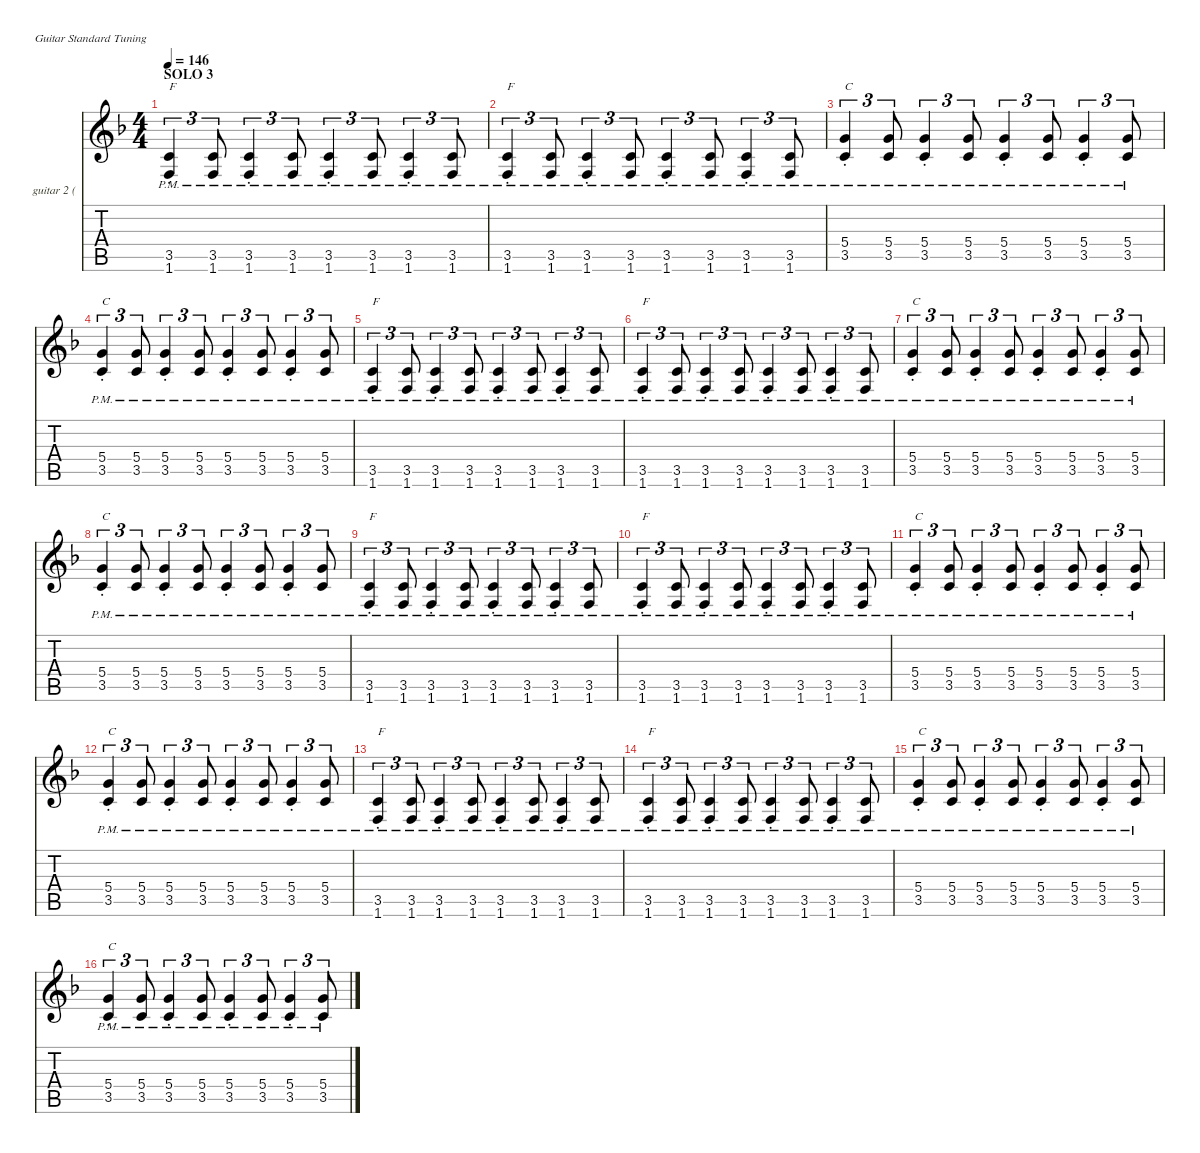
\defaultSystemsLayout 4
\hideDynamics
\bracketExtendMode nobrackets
\firstSystemTrackNameOrientation horizontal
\otherSystemsTrackNameOrientation horizontal
\track ("guitar 2 (rhythm distorted)" "guitar 2 (") {instrument electricguitarclean}
\staff {score tabs}
\tuning (E4 B3 G3 D3 A2 E2)
\ts (4 4)
\section ("" "SOLO 3")
\tempo 146
\clef g2
\scale
1.13648
\ks f
(1.6{pm st} 3.5{pm st}).4{tu (3 2) txt "F" dy mf} (3.5{pm} 1.6{pm}).8{tu (3 2)} (1.6{pm st} 3.5{pm st}).4{tu (3 2)} (3.5{pm} 1.6{pm}).8{tu (3 2)} (1.6{pm st} 3.5{pm st}).4{tu (3 2)} (3.5{pm} 1.6{pm}).8{tu (3 2)} (1.6{pm st} 3.5{pm st}).4{tu (3 2)} (3.5{pm} 1.6{pm}).8{tu (3 2)} |
\scale
0.954505 (1.6{pm st} 3.5{pm st}).4{tu (3 2) txt "F"} (3.5{pm} 1.6{pm}).8{tu (3 2)} (1.6{pm st} 3.5{pm st}).4{tu (3 2)} (3.5{pm} 1.6{pm}).8{tu (3 2)} (1.6{pm st} 3.5{pm st}).4{tu (3 2)} (3.5{pm} 1.6{pm}).8{tu (3 2)} (1.6{pm st} 3.5{pm st}).4{tu (3 2)} (3.5{pm} 1.6{pm}).8{tu (3 2)} |
\scale
0.954505 (3.5{pm st} 5.4{pm st}).4{tu (3 2) txt "C"} (3.5{pm} 5.4{pm}).8{tu (3 2)} (3.5{pm st} 5.4{pm st}).4{tu (3 2)} (3.5{pm} 5.4{pm}).8{tu (3 2)} (3.5{pm st} 5.4{pm st}).4{tu (3 2)} (3.5{pm} 5.4{pm}).8{tu (3 2)} (3.5{pm st} 5.4{pm st}).4{tu (3 2)} (3.5{pm} 5.4{pm}).8{tu (3 2)} |
\scale
0.954505 (3.5{pm st} 5.4{pm st}).4{tu (3 2) txt "C"} (3.5{pm} 5.4{pm}).8{tu (3 2)} (3.5{pm st} 5.4{pm st}).4{tu (3 2)} (3.5{pm} 5.4{pm}).8{tu (3 2)} (3.5{pm st} 5.4{pm st}).4{tu (3 2)} (3.5{pm} 5.4{pm}).8{tu (3 2)} (3.5{pm st} 5.4{pm st}).4{tu (3 2)} (3.5{pm} 5.4{pm}).8{tu (3 2)} |
\scale
1.14043 (1.6{pm st} 3.5{pm st}).4{tu (3 2) txt "F"} (3.5{pm} 1.6{pm}).8{tu (3 2)} (1.6{pm st} 3.5{pm st}).4{tu (3 2)} (3.5{pm} 1.6{pm}).8{tu (3 2)} (1.6{pm st} 3.5{pm st}).4{tu (3 2)} (3.5{pm} 1.6{pm}).8{tu (3 2)} (1.6{pm st} 3.5{pm st}).4{tu (3 2)} (3.5{pm} 1.6{pm}).8{tu (3 2)} |
\scale
0.953189 (1.6{pm st} 3.5{pm st}).4{tu (3 2) txt "F"} (3.5{pm} 1.6{pm}).8{tu (3 2)} (1.6{pm st} 3.5{pm st}).4{tu (3 2)} (3.5{pm} 1.6{pm}).8{tu (3 2)} (1.6{pm st} 3.5{pm st}).4{tu (3 2)} (3.5{pm} 1.6{pm}).8{tu (3 2)} (1.6{pm st} 3.5{pm st}).4{tu (3 2)} (3.5{pm} 1.6{pm}).8{tu (3 2)} |
\scale
0.953189 (3.5{pm st} 5.4{pm st}).4{tu (3 2) txt "C"} (3.5{pm} 5.4{pm}).8{tu (3 2)} (3.5{pm st} 5.4{pm st}).4{tu (3 2)} (3.5{pm} 5.4{pm}).8{tu (3 2)} (3.5{pm st} 5.4{pm st}).4{tu (3 2)} (3.5{pm} 5.4{pm}).8{tu (3 2)} (3.5{pm st} 5.4{pm st}).4{tu (3 2)} (3.5{pm} 5.4{pm}).8{tu (3 2)} |
\scale
0.953189 (3.5{pm st} 5.4{pm st}).4{tu (3 2) txt "C"} (3.5{pm} 5.4{pm}).8{tu (3 2)} (3.5{pm st} 5.4{pm st}).4{tu (3 2)} (3.5{pm} 5.4{pm}).8{tu (3 2)} (3.5{pm st} 5.4{pm st}).4{tu (3 2)} (3.5{pm} 5.4{pm}).8{tu (3 2)} (3.5{pm st} 5.4{pm st}).4{tu (3 2)} (3.5{pm} 5.4{pm}).8{tu (3 2)} |
\scale
1.14043 (1.6{pm st} 3.5{pm st}).4{tu (3 2) txt "F"} (3.5{pm} 1.6{pm}).8{tu (3 2)} (1.6{pm st} 3.5{pm st}).4{tu (3 2)} (3.5{pm} 1.6{pm}).8{tu (3 2)} (1.6{pm st} 3.5{pm st}).4{tu (3 2)} (3.5{pm} 1.6{pm}).8{tu (3 2)} (1.6{pm st} 3.5{pm st}).4{tu (3 2)} (3.5{pm} 1.6{pm}).8{tu (3 2)} |
\scale
0.953189 (1.6{pm st} 3.5{pm st}).4{tu (3 2) txt "F"} (3.5{pm} 1.6{pm}).8{tu (3 2)} (1.6{pm st} 3.5{pm st}).4{tu (3 2)} (3.5{pm} 1.6{pm}).8{tu (3 2)} (1.6{pm st} 3.5{pm st}).4{tu (3 2)} (3.5{pm} 1.6{pm}).8{tu (3 2)} (1.6{pm st} 3.5{pm st}).4{tu (3 2)} (3.5{pm} 1.6{pm}).8{tu (3 2)} |
\scale
0.953189 (3.5{pm st} 5.4{pm st}).4{tu (3 2) txt "C"} (3.5{pm} 5.4{pm}).8{tu (3 2)} (3.5{pm st} 5.4{pm st}).4{tu (3 2)} (3.5{pm} 5.4{pm}).8{tu (3 2)} (3.5{pm st} 5.4{pm st}).4{tu (3 2)} (3.5{pm} 5.4{pm}).8{tu (3 2)} (3.5{pm st} 5.4{pm st}).4{tu (3 2)} (3.5{pm} 5.4{pm}).8{tu (3 2)} |
\scale
0.953189 (3.5{pm st} 5.4{pm st}).4{tu (3 2) txt "C"} (3.5{pm} 5.4{pm}).8{tu (3 2)} (3.5{pm st} 5.4{pm st}).4{tu (3 2)} (3.5{pm} 5.4{pm}).8{tu (3 2)} (3.5{pm st} 5.4{pm st}).4{tu (3 2)} (3.5{pm} 5.4{pm}).8{tu (3 2)} (3.5{pm st} 5.4{pm st}).4{tu (3 2)} (3.5{pm} 5.4{pm}).8{tu (3 2)} |
\scale
1.13601 (1.6{pm st} 3.5{pm st}).4{tu (3 2) txt "F"} (3.5{pm} 1.6{pm}).8{tu (3 2)} (1.6{pm st} 3.5{pm st}).4{tu (3 2)} (3.5{pm} 1.6{pm}).8{tu (3 2)} (1.6{pm st} 3.5{pm st}).4{tu (3 2)} (3.5{pm} 1.6{pm}).8{tu (3 2)} (1.6{pm st} 3.5{pm st}).4{tu (3 2)} (3.5{pm} 1.6{pm}).8{tu (3 2)} |
\scale
0.948768 (1.6{pm st} 3.5{pm st}).4{tu (3 2) txt "F"} (3.5{pm} 1.6{pm}).8{tu (3 2)} (1.6{pm st} 3.5{pm st}).4{tu (3 2)} (3.5{pm} 1.6{pm}).8{tu (3 2)} (1.6{pm st} 3.5{pm st}).4{tu (3 2)} (3.5{pm} 1.6{pm}).8{tu (3 2)} (1.6{pm st} 3.5{pm st}).4{tu (3 2)} (3.5{pm} 1.6{pm}).8{tu (3 2)} |
\scale
0.948768 (3.5{pm st} 5.4{pm st}).4{tu (3 2) txt "C"} (3.5{pm} 5.4{pm}).8{tu (3 2)} (3.5{pm st} 5.4{pm st}).4{tu (3 2)} (3.5{pm} 5.4{pm}).8{tu (3 2)} (3.5{pm st} 5.4{pm st}).4{tu (3 2)} (3.5{pm} 5.4{pm}).8{tu (3 2)} (3.5{pm st} 5.4{pm st}).4{tu (3 2)} (3.5{pm} 5.4{pm}).8{tu (3 2)} |
\scale
0.966453 (3.5{pm st} 5.4{pm st}).4{tu (3 2) txt "C"} (3.5{pm} 5.4{pm}).8{tu (3 2)} (3.5{pm st} 5.4{pm st}).4{tu (3 2)} (3.5{pm} 5.4{pm}).8{tu (3 2)} (3.5{pm st} 5.4{pm st}).4{tu (3 2)} (3.5{pm} 5.4{pm}).8{tu (3 2)} (3.5{pm st} 5.4{pm st}).4{tu (3 2)} (3.5{pm} 5.4{pm}).8{tu (3 2)}
